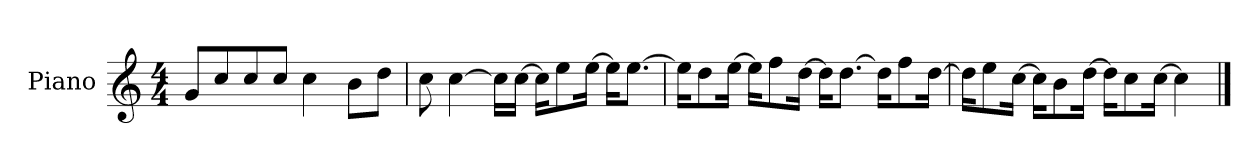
**kern
*part1
*staff1
*I"Piano
*I'P-no
*clefG2
*k[]
*M4/4
*MM90
=1
8g/L
8cc/
8cc/
8cc/J
4cc\
8b\L
8dd\J
=2
8cc\
[4cc\
16cc\LL]
[16cc\JJ
16cc\KL]
8ee\
[16ee\Jk
16ee\KL]
[8.ee\J
=3
16ee\KL]
8dd\
[16ee\Jk
16ee\KL]
8ff\
[16dd\Jk
16dd\KL]
[8.dd\J
16dd\KL]
8ff\
[16dd\Jk
=4
16dd\KL]
8ee\
[16cc\Jk
16cc\KL]
8b\
[16dd\Jk
16dd\KL]
8cc\
[16cc\Jk
4cc\]
==
*-
